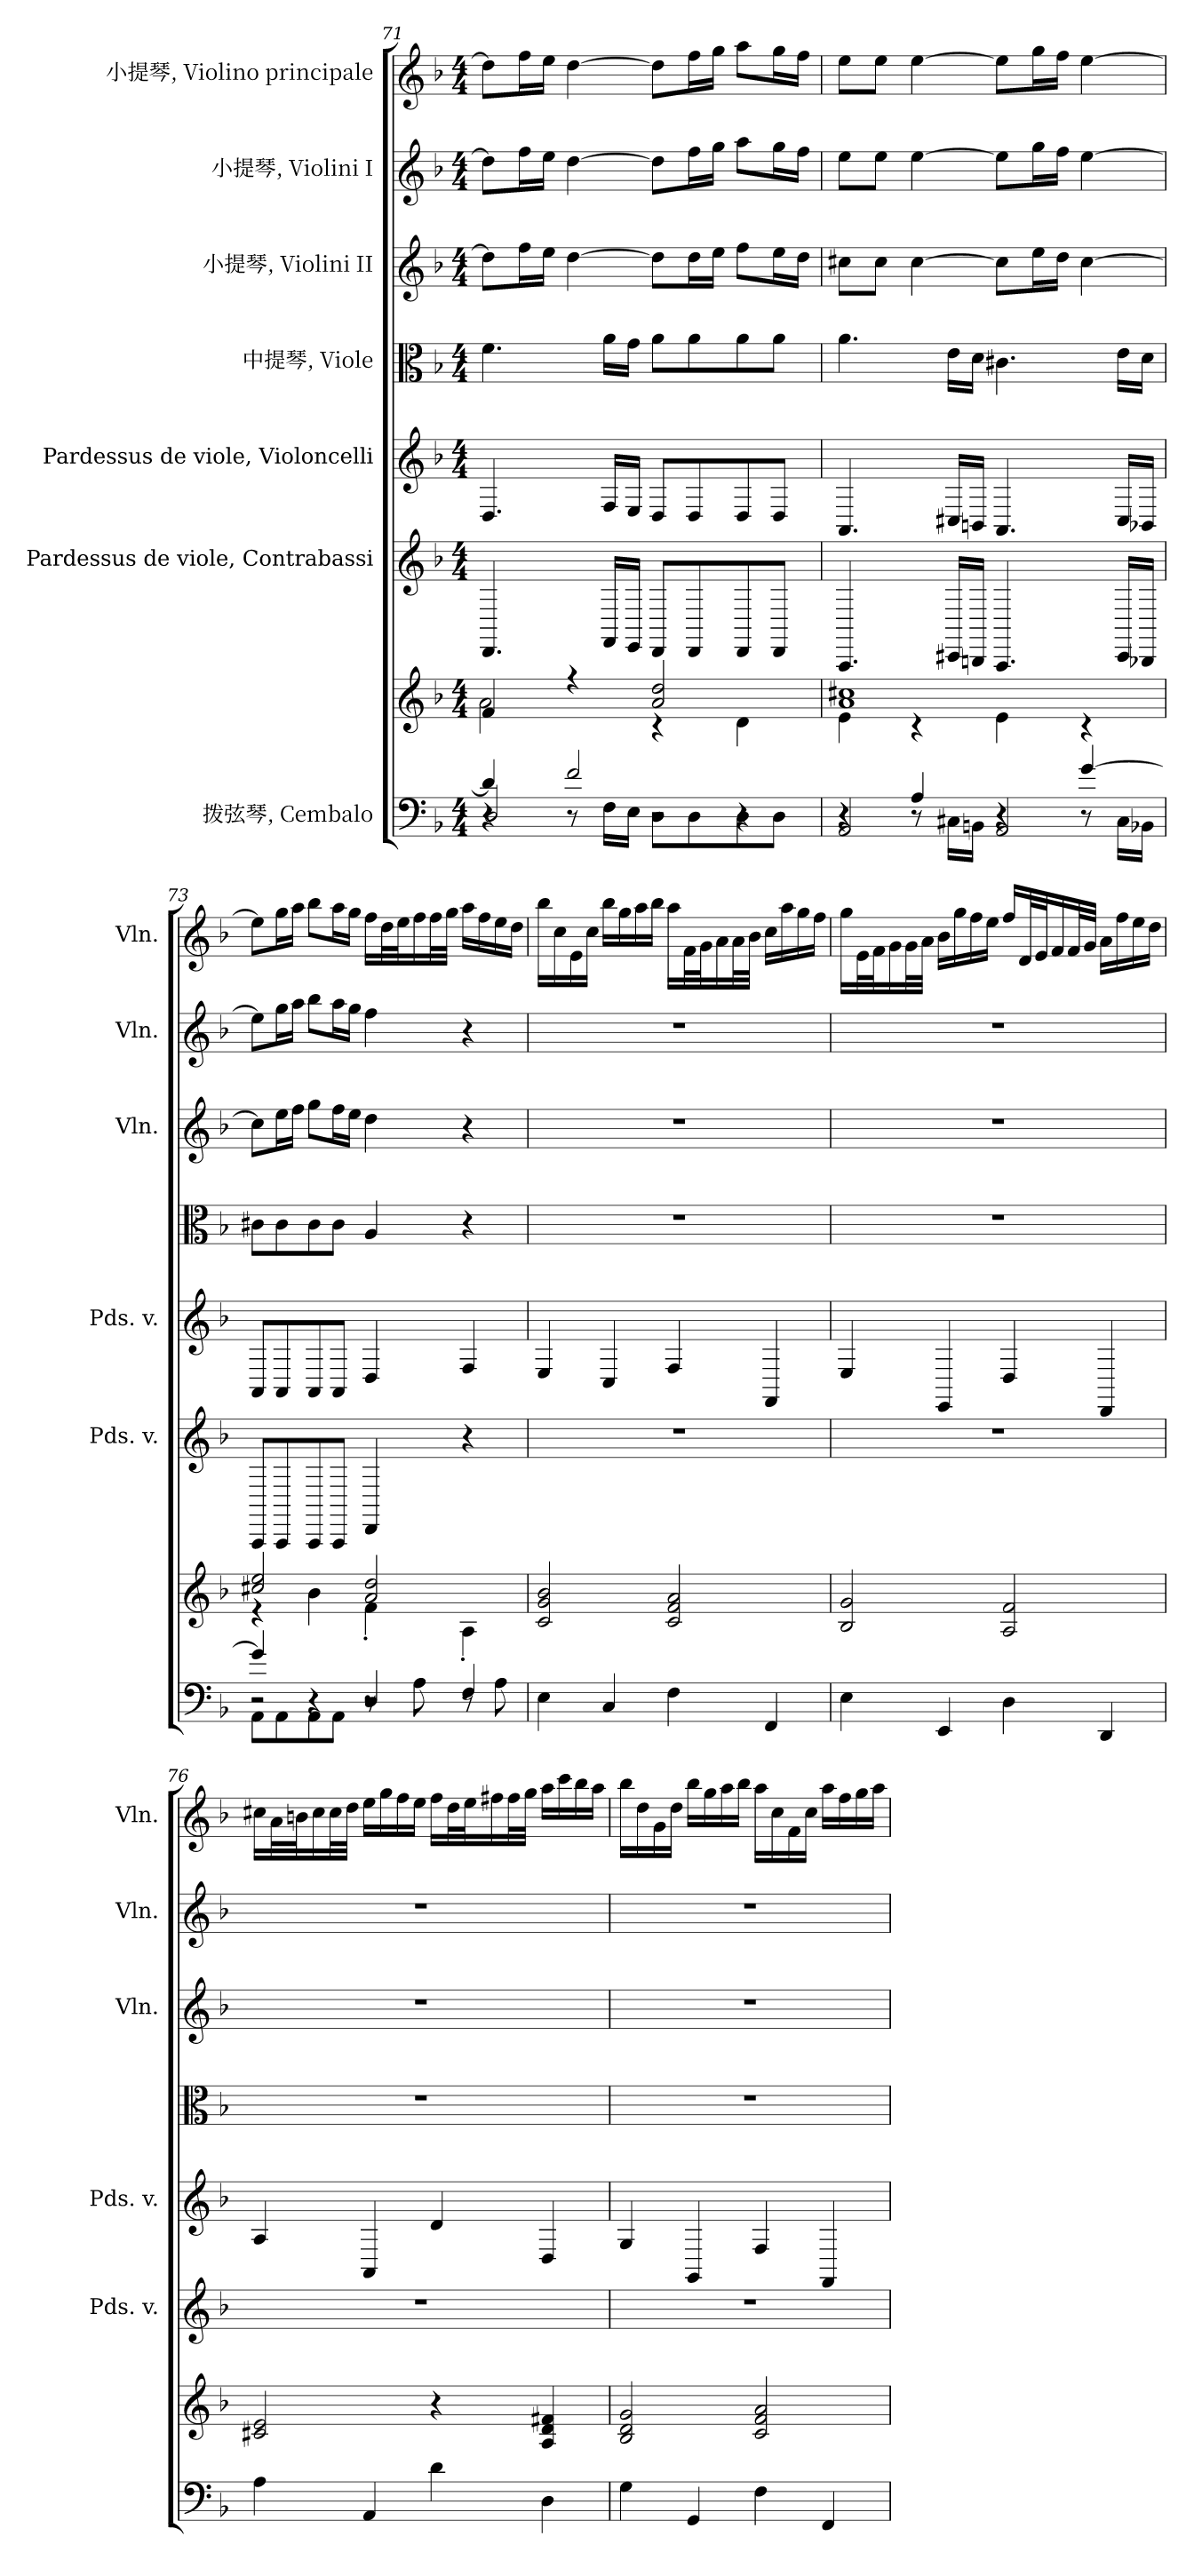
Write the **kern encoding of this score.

**kern	**kern	**kern	**kern	**kern	**kern	**kern	**kern
*part7	*part7	*part6	*part5	*part4	*part3	*part2	*part1
*staff8	*staff7	*staff6	*staff5	*staff4	*staff3	*staff2	*staff1
*I"拨弦琴, Cembalo	*	*I"Pardessus de viole, Contrabassi	*I"Pardessus de viole, Violoncelli	*I"中提琴, Viole	*I"小提琴, Violini II	*I"小提琴, Violini I	*I"小提琴, Violino principale
*	*	*I'Pds. v.	*I'Pds. v.	*	*I'Vln.	*I'Vln.	*I'Vln.
*clefF4	*clefG2	*clefG2	*clefG2	*clefC3	*clefG2	*clefG2	*clefG2
*k[b-]	*k[b-]	*k[b-]	*k[b-]	*k[b-]	*k[b-]	*k[b-]	*k[b-]
*M4/4	*M4/4	*M4/4	*M4/4	*M4/4	*M4/4	*M4/4	*M4/4
=71	=71	=71	=71	=71	=71	=71	=71
*^	*^	*	*	*	*	*	*
*	*^	*	*	*	*	*	*	*	*
4d/]	4r	2D/	4f/	2a\	4.DD/	4.D/	4.f\	8dd\L]	8dd\L]	8dd\L]
.	.	.	.	.	.	.	.	16ff\L	16ff\L	16ff\L
.	.	.	.	.	.	.	.	16ee\JJ	16ee\JJ	16ee\JJ
2f/	8r	.	4r	.	.	.	.	[4dd\	[4dd\	[4dd\
.	16F\LL	.	.	.	16FF/LL	16F/LL	16a\LL	.	.	.
.	16E\JJ	.	.	.	16EE/JJ	16E/JJ	16g\JJ	.	.	.
.	8D\L	2r	2a/ 2dd/	4r	8DD/L	8D/L	8a\L	8dd\L]	8dd\L]	8dd\L]
.	8D\	.	.	.	8DD/	8D/	8a\	16dd\L	16ff\L	16ff\L
.	.	.	.	.	.	.	.	16ee\JJ	16gg\JJ	16gg\JJ
4r	8D\	.	.	4d\	8DD/	8D/	8a\	8ff\L	8aa\L	8aa\L
.	8D\J	.	.	.	8DD/J	8D/J	8a\J	16ee\L	16gg\L	16gg\L
.	.	.	.	.	.	.	.	16dd\JJ	16ff\JJ	16ff\JJ
!!LO:PB:g=z
=72	=72	=72	=72	=72	=72	=72	=72	=72	=72	=72
4r	4r	2AA/	1a 1cc#X	4e\	4.AAA/	4.AA/	4.a\	8cc#X\L	8ee\L	8ee\L
.	.	.	.	.	.	.	.	8cc#\J	8ee\J	8ee\J
4A/	8r	.	.	4r	.	.	.	[4cc#\	[4ee\	[4ee\
.	16C#X\LL	.	.	.	16CC#X/LL	16C#X/LL	16e\LL	.	.	.
.	16BBn\JJ	.	.	.	16BBBn/JJ	16BBn/JJ	16d\JJ	.	.	.
4r	4r	2AA/	.	4e\	4.AAA/	4.AA/	4.c#X\	8cc#\L]	8ee\L]	8ee\L]
.	.	.	.	.	.	.	.	16ee\L	16gg\L	16gg\L
.	.	.	.	.	.	.	.	16dd\JJ	16ff\JJ	16ff\JJ
[4g/	8r	.	.	4r	.	.	.	[4cc#\	[4ee\	[4ee\
.	16C#\LL	.	.	.	16CC#/LL	16C#/LL	16e\LL	.	.	.
.	16BB-X\JJ	.	.	.	16BBB-X/JJ	16BB-X/JJ	16d\JJ	.	.	.
=73	=73	=73	=73	=73	=73	=73	=73	=73	=73	=73
4g/]	8AA\L	2r	2cc#X/ 2ee/	4r	8AAA/L	8AA/L	8c#X\L	8cc#\L]	8ee\L]	8ee\L]
.	8AA\	.	.	.	8AAA/	8AA/	8c#\	16ee\L	16gg\L	16gg\L
.	.	.	.	.	.	.	.	16ff\JJ	16aa\JJ	16aa\JJ
4r	8AA\	.	.	4b-\	8AAA/	8AA/	8c#\	8gg\L	8bb-\L	8bb-\L
.	8AA\J	.	.	.	8AAA/J	8AA/J	8c#\J	16ff\L	16aa\L	16aa\L
.	.	.	.	.	.	.	.	16ee\JJ	16gg\JJ	16gg\JJ
2r	8r	4D/	2a/ 2dd/	4f'\	4DD/	4D/	4A/	4dd\	4ff\	16ff\LL
.	.	.	.	.	.	.	.	.	.	32dd\L
.	.	.	.	.	.	.	.	.	.	32ee\J
.	8A\	.	.	.	.	.	.	.	.	16ff\
.	.	.	.	.	.	.	.	.	.	32ff\L
.	.	.	.	.	.	.	.	.	.	32gg\JJJ
.	8r	4F/	.	4A'\	4r	4F/	4r	4r	4r	16aa\LL
.	.	.	.	.	.	.	.	.	.	16ff\
.	8A\	.	.	.	.	.	.	.	.	16ee\
.	.	.	.	.	.	.	.	.	.	16dd\JJ
*v	*v	*v	*	*	*	*	*	*	*	*
*	*v	*v	*	*	*	*	*	*
!!LO:PB:g=z
=74	=74	=74	=74	=74	=74	=74	=74
4E\	2c/ 2g/ 2b-/	1r	4E/	1r	1r	1r	16bb-\LL
.	.	.	.	.	.	.	16cc\
.	.	.	.	.	.	.	16e\
.	.	.	.	.	.	.	16cc\JJ
4C/	.	.	4C/	.	.	.	16bb-\LL
.	.	.	.	.	.	.	16gg\
.	.	.	.	.	.	.	16aa\
.	.	.	.	.	.	.	16bb-\JJ
4F\	2c/ 2f/ 2a/	.	4F/	.	.	.	16aa\LL
.	.	.	.	.	.	.	32f\L
.	.	.	.	.	.	.	32g\J
.	.	.	.	.	.	.	16a\
.	.	.	.	.	.	.	32a\L
.	.	.	.	.	.	.	32b-\JJJ
4FF/	.	.	4FF/	.	.	.	16cc\LL
.	.	.	.	.	.	.	16aa\
.	.	.	.	.	.	.	16gg\
.	.	.	.	.	.	.	16ff\JJ
=75	=75	=75	=75	=75	=75	=75	=75
4E\	2B-/ 2g/	1r	4E/	1r	1r	1r	16gg\LL
.	.	.	.	.	.	.	32e\L
.	.	.	.	.	.	.	32f\J
.	.	.	.	.	.	.	16g\
.	.	.	.	.	.	.	32g\L
.	.	.	.	.	.	.	32a\JJJ
4EE/	.	.	4EE/	.	.	.	16b-\LL
.	.	.	.	.	.	.	16gg\
.	.	.	.	.	.	.	16ff\
.	.	.	.	.	.	.	16ee\JJ
4D\	2A/ 2f/	.	4D/	.	.	.	16ff/LL
.	.	.	.	.	.	.	32d/L
.	.	.	.	.	.	.	32e/J
.	.	.	.	.	.	.	16f/
.	.	.	.	.	.	.	32f/L
.	.	.	.	.	.	.	32g/JJJ
4DD/	.	.	4DD/	.	.	.	16a\LL
.	.	.	.	.	.	.	16ff\
.	.	.	.	.	.	.	16ee\
.	.	.	.	.	.	.	16dd\JJ
!!LO:PB:g=z
=76	=76	=76	=76	=76	=76	=76	=76
4A\	2c#X/ 2e/	1r	4A/	1r	1r	1r	16cc#X\LL
.	.	.	.	.	.	.	32a\L
.	.	.	.	.	.	.	32bn\J
.	.	.	.	.	.	.	16cc#\
.	.	.	.	.	.	.	32cc#\L
.	.	.	.	.	.	.	32dd\JJJ
4AA/	.	.	4AA/	.	.	.	16ee\LL
.	.	.	.	.	.	.	16gg\
.	.	.	.	.	.	.	16ff\
.	.	.	.	.	.	.	16ee\JJ
4d\	4r	.	4d/	.	.	.	16ff\LL
.	.	.	.	.	.	.	32dd\L
.	.	.	.	.	.	.	32ee\J
.	.	.	.	.	.	.	16ff#X\
.	.	.	.	.	.	.	32ff#\L
.	.	.	.	.	.	.	32gg\JJJ
4D\	4A/ 4d/ 4f#X/	.	4D/	.	.	.	16aa\LL
.	.	.	.	.	.	.	16ccc\
.	.	.	.	.	.	.	16bb-\
.	.	.	.	.	.	.	16aa\JJ
=77	=77	=77	=77	=77	=77	=77	=77
4G\	2B-/ 2d/ 2g/	1r	4G/	1r	1r	1r	16bb-\LL
.	.	.	.	.	.	.	16dd\
.	.	.	.	.	.	.	16g\
.	.	.	.	.	.	.	16dd\JJ
4GG/	.	.	4GG/	.	.	.	16bb-\LL
.	.	.	.	.	.	.	16gg\
.	.	.	.	.	.	.	16aa\
.	.	.	.	.	.	.	16bb-\JJ
4F\	2c/ 2f/ 2a/	.	4F/	.	.	.	16aa\LL
.	.	.	.	.	.	.	16cc\
.	.	.	.	.	.	.	16f\
.	.	.	.	.	.	.	16cc\JJ
4FF/	.	.	4FF/	.	.	.	16aa\LL
.	.	.	.	.	.	.	16ff\
.	.	.	.	.	.	.	16gg\
.	.	.	.	.	.	.	16aa\JJ
=	=	=	=	=	=	=	=
*-	*-	*-	*-	*-	*-	*-	*-
